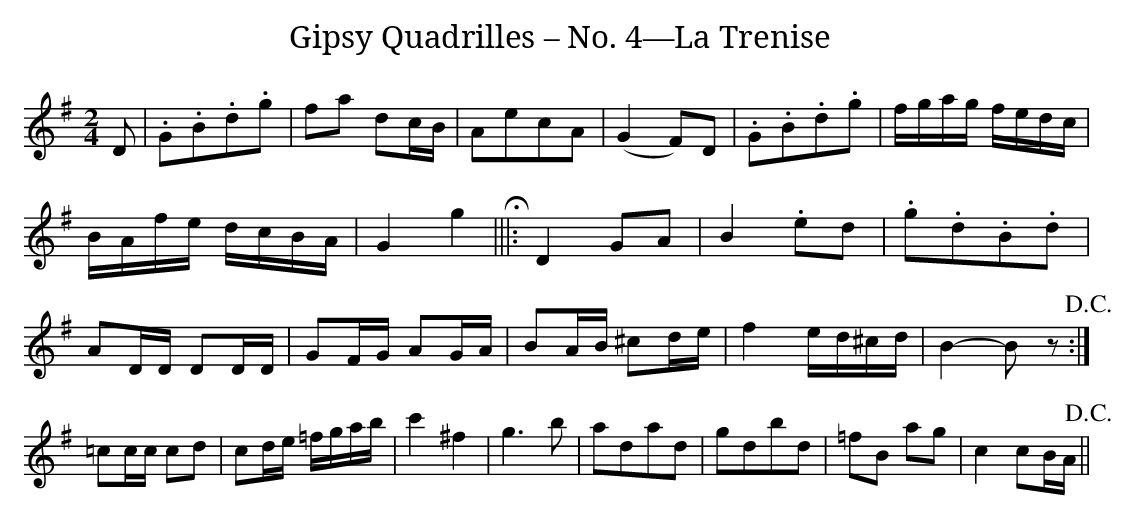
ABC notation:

X:1
T:Gipsy Quadrilles – No. 4—La Trenise
M:2/4
L:1/8
K:G
D|.G.B.d.g|fa dc/B/|AecA|(G2 F)D|.G.B.d.g|f/g/a/g/ f/e/d/c/|
B/A/f/e/ d/c/B/A/|G2g2!fermata!|||: D2 GA|B2 .ed|.g.d.B.d|
AD/D/ DD/D/|GF/G/ AG/A/|BA/B/ ^cd/e/|f2 e/d/^c/d/|B2-B z!D.C.!:|
=cc/c/ cd|cd/e/ =f/g/a/b/|c'2 ^f2|g3b|adad|gdbd|=fB ag|c2 cB/A/!D.C.!||
